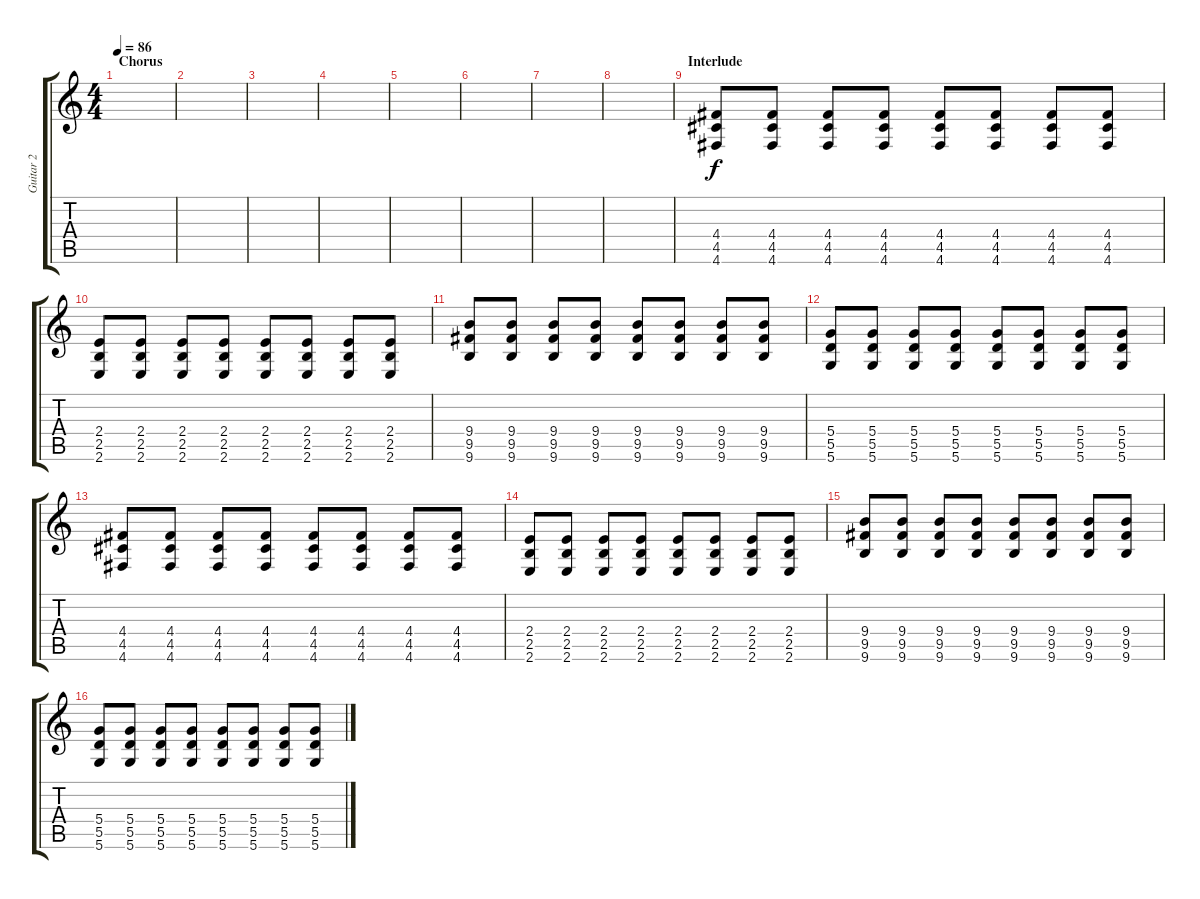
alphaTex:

\track ("Guitar 2" "Guitar 2") {instrument electricguitarjazz}
\staff {score tabs}
\tuning (E4 B3 G3 D3 A2 D2) {hide}
\ts (4 4)
\section ("" "Chorus")
\tempo 86
\clef g2
\ks c
|
|
|
|
|
|
|
|
\section ("" "Interlude")
(4.4 4.5 4.6).8{instrument electricguitarjazz} (4.4 4.5 4.6).8 (4.4 4.5 4.6).8 (4.4 4.5 4.6).8 (4.4 4.5 4.6).8 (4.4 4.5 4.6).8 (4.4 4.5 4.6).8 (4.4 4.5 4.6).8 |
(2.4 2.5 2.6).8{instrument electricguitarjazz} (2.4 2.5 2.6).8 (2.4 2.5 2.6).8 (2.4 2.5 2.6).8 (2.4 2.5 2.6).8 (2.4 2.5 2.6).8 (2.4 2.5 2.6).8 (2.4 2.5 2.6).8 |
(9.4 9.5 9.6).8{instrument electricguitarjazz} (9.4 9.5 9.6).8 (9.4 9.5 9.6).8 (9.4 9.5 9.6).8 (9.4 9.5 9.6).8 (9.4 9.5 9.6).8 (9.4 9.5 9.6).8 (9.4 9.5 9.6).8 |
(5.4 5.5 5.6).8{instrument electricguitarjazz} (5.4 5.5 5.6).8 (5.4 5.5 5.6).8 (5.4 5.5 5.6).8 (5.4 5.5 5.6).8 (5.4 5.5 5.6).8 (5.4 5.5 5.6).8 (5.4 5.5 5.6).8 |
(4.4 4.5 4.6).8{instrument electricguitarjazz} (4.4 4.5 4.6).8 (4.4 4.5 4.6).8 (4.4 4.5 4.6).8 (4.4 4.5 4.6).8 (4.4 4.5 4.6).8 (4.4 4.5 4.6).8 (4.4 4.5 4.6).8 |
(2.4 2.5 2.6).8{instrument electricguitarjazz} (2.4 2.5 2.6).8 (2.4 2.5 2.6).8 (2.4 2.5 2.6).8 (2.4 2.5 2.6).8 (2.4 2.5 2.6).8 (2.4 2.5 2.6).8 (2.4 2.5 2.6).8 |
(9.4 9.5 9.6).8{instrument electricguitarjazz} (9.4 9.5 9.6).8 (9.4 9.5 9.6).8 (9.4 9.5 9.6).8 (9.4 9.5 9.6).8 (9.4 9.5 9.6).8 (9.4 9.5 9.6).8 (9.4 9.5 9.6).8 |
(5.4 5.5 5.6).8{instrument electricguitarjazz} (5.4 5.5 5.6).8 (5.4 5.5 5.6).8 (5.4 5.5 5.6).8 (5.4 5.5 5.6).8 (5.4 5.5 5.6).8 (5.4 5.5 5.6).8 (5.4 5.5 5.6).8
